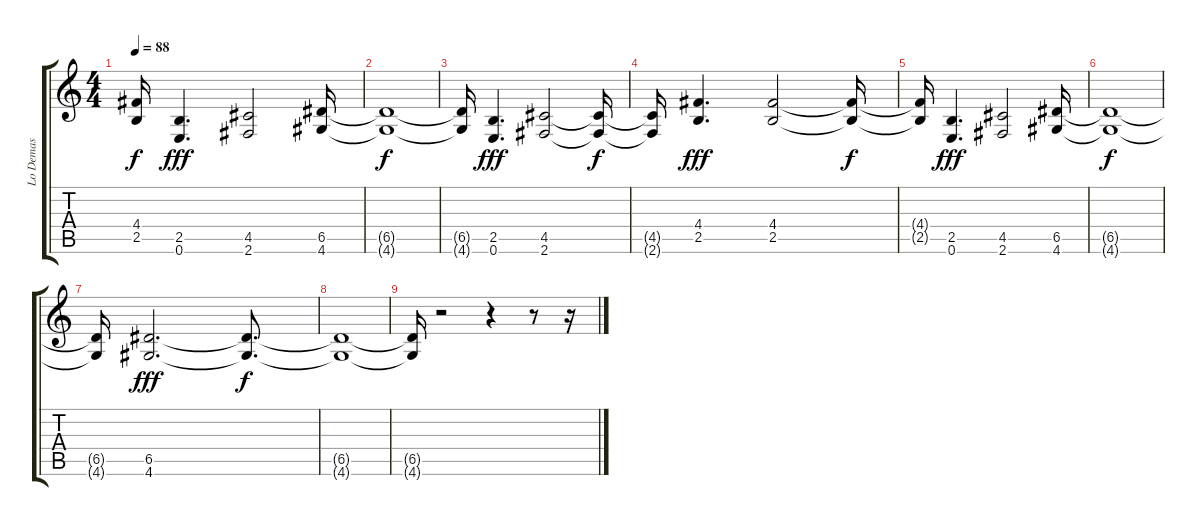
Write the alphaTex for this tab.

\track ("Lo Demas" "Lo Demas") {instrument distortionguitar}
\staff {score tabs}
\tuning (E4 B3 G3 D3 A2 E2) {hide}
\ts (4 4)
\tempo 88
\clef g2
\ks c
(4.4{t} 2.5{t}).16{dy f} (2.5 0.6).4{d dy fff} (4.5 2.6).2 (6.5 4.6).16 |
(6.5{t} 4.6{t}).1{dy f} |
(6.5{t} 4.6{t}).16 (2.5 0.6).4{d dy fff} (4.5 2.6).2 (4.5{t} 2.6{t}).16{dy f} |
(4.5{t} 2.6{t}).16 (4.4 2.5).4{d dy fff} (4.4 2.5).2 (4.4{t} 2.5{t}).16{dy f} |
(4.4{t} 2.5{t}).16 (2.5 0.6).4{d dy fff} (4.5 2.6).2 (6.5 4.6).16 |
(6.5{t} 4.6{t}).1{dy f} |
(6.5{t} 4.6{t}).16 (6.5 4.6).2{d dy fff} (6.5{t} 4.6{t}).8{d dy f} |
(6.5{t} 4.6{t}).1 |
(6.5{t} 4.6{t}).16 r.2 r.4 r.8 r.16
